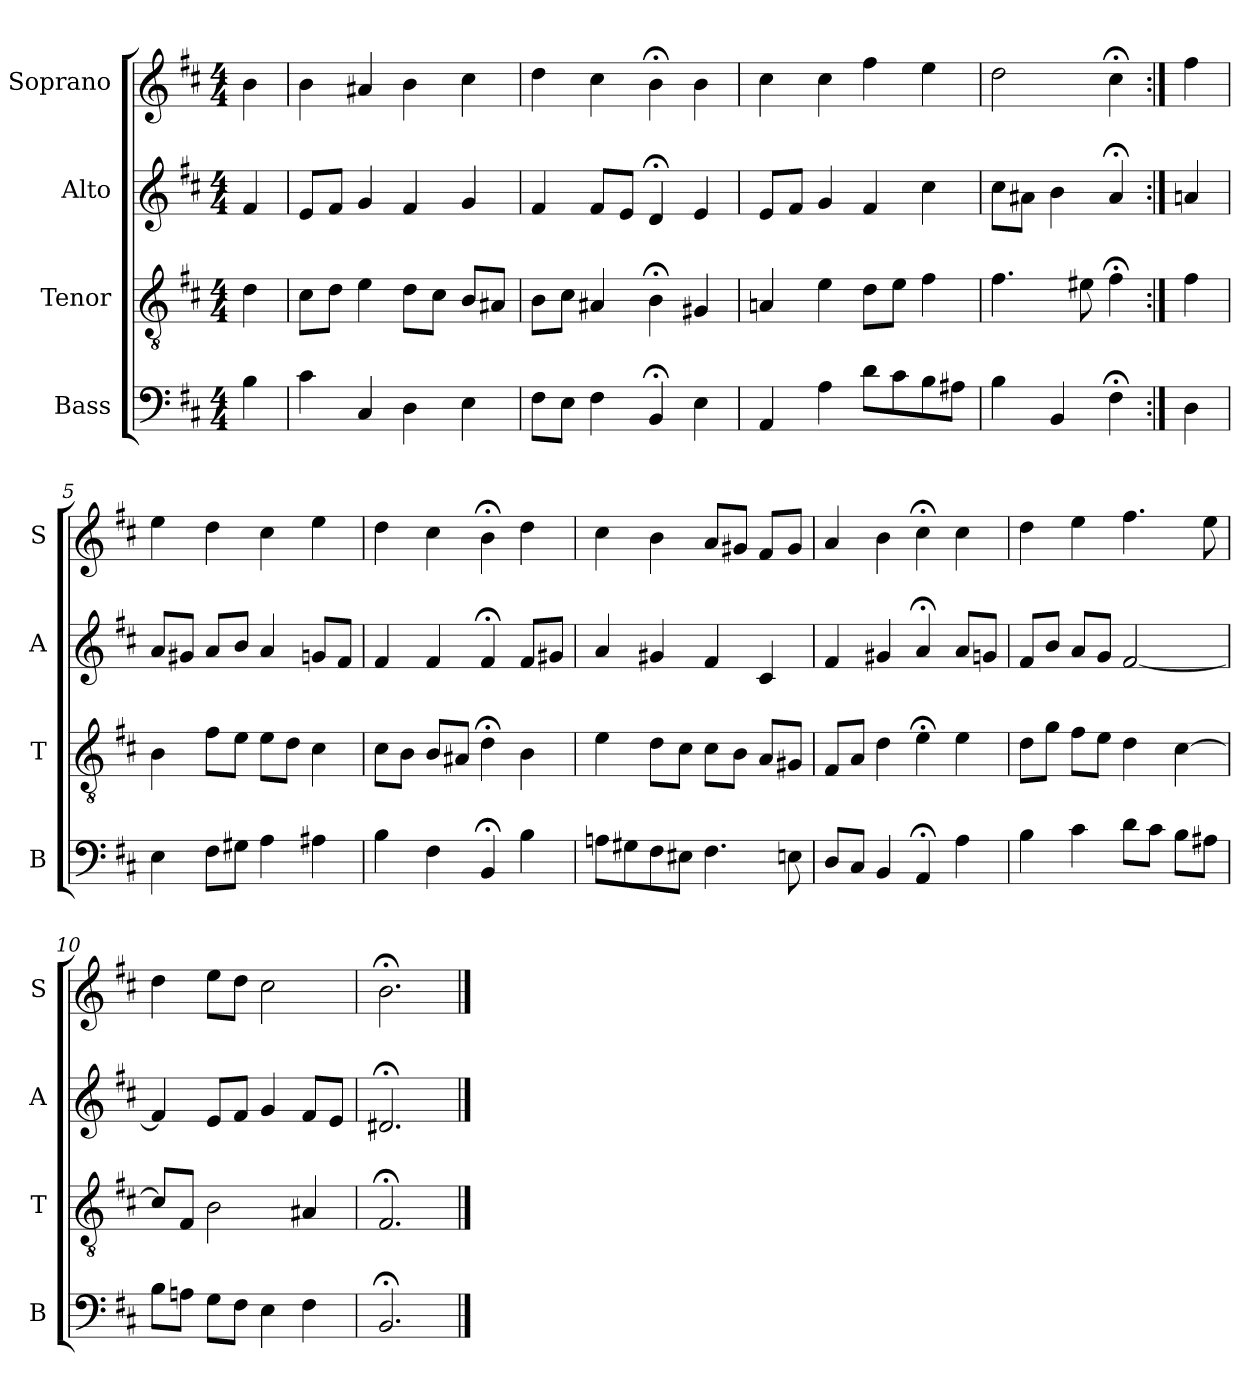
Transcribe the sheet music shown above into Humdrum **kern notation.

**kern	**kern	**kern	**kern
*part4	*part3	*part2	*part1
*staff4	*staff3	*staff2	*staff1
*I"Bass	*I"Tenor	*I"Alto	*I"Soprano
*I'B	*I'T	*I'A	*I'S
*clefF4	*clefGv2	*clefG2	*clefG2
*k[f#c#]	*k[f#c#]	*k[f#c#]	*k[f#c#]
*b:	*b:	*b:	*b:
*M4/4	*M4/4	*M4/4	*M4/4
*MM100	*MM100	*MM100	*MM100
=	=	=	=
4B	4d	4f#	4b
=1	=1	=1	=1
4c#	8c#L	8eL	4b
.	8dJ	8f#J	.
4C#	4e	4g	4a#X
4D	8dL	4f#	4b
.	8c#J	.	.
4E	8BL	4g	4cc#
.	8A#XJ	.	.
=2	=2	=2	=2
8F#L	8BL	4f#	4dd
8EJ	8c#J	.	.
4F#	4A#X	8f#L	4cc#
.	.	8eJ	.
4BB;<	4B;<	4d;<	4b;<
4E	4G#X	4e	4b
=3	=3	=3	=3
4AA	4An	8eL	4cc#
.	.	8f#J	.
4A	4e	4g	4cc#
8dL	8dL	4f#	4ff#
8c#	8eJ	.	.
8B	4f#	4cc#	4ee
8A#XJ	.	.	.
=4	=4	=4	=4
4B	4.f#	8cc#L	2dd
.	.	8a#XJ	.
4BB	.	4b	.
.	8e#X	.	.
4F#;<	4f#;<	4a#;<	4cc#;<
=:|!	=:|!	=:|!	=:|!
4D	4f#	4an	4ff#
=5	=5	=5	=5
4E	4B	8aL	4ee
.	.	8g#XJ	.
8F#L	8f#L	8aL	4dd
8G#XJ	8eJ	8bJ	.
4A	8eL	4a	4cc#
.	8dJ	.	.
4A#X	4c#	8gnL	4ee
.	.	8f#J	.
=6	=6	=6	=6
4B	8c#L	4f#	4dd
.	8BJ	.	.
4F#	8BL	4f#	4cc#
.	8A#XJ	.	.
4BB;<	4d;<	4f#;<	4b;<
4B	4B	8f#L	4dd
.	.	8g#XJ	.
=7	=7	=7	=7
8AnL	4e	4a	4cc#
8G#X	.	.	.
8F#	8dL	4g#X	4b
8E#XJ	8c#J	.	.
4.F#	8c#L	4f#	8aL
.	8BJ	.	8g#XJ
.	8AL	4c#	8f#L
8En	8G#XJ	.	8g#J
=8	=8	=8	=8
8DL	8F#L	4f#	4a
8C#J	8AJ	.	.
4BB	4d	4g#X	4b
4AA;<	4e;<	4a;<	4cc#;<
4A	4e	8aL	4cc#
.	.	8gnJ	.
=9	=9	=9	=9
4B	8dL	8f#L	4dd
.	8gJ	8bJ	.
4c#	8f#L	8aL	4ee
.	8eJ	8gJ	.
8dL	4d	[2f#	4.ff#
8c#J	.	.	.
8BL	[4c#	.	.
8A#XJ	.	.	8ee
=10	=10	=10	=10
8BL	8c#L]	4f#]	4dd
8AnJ	8F#J	.	.
8GL	2B	8eL	8eeL
8F#J	.	8f#J	8ddJ
4E	.	4g	2cc#
4F#	4A#X	8f#L	.
.	.	8eJ	.
=11	=11	=11	=11
2.BB;<	2.F#;<	2.d#X;<	2.b;<
==	==	==	==
*-	*-	*-	*-
